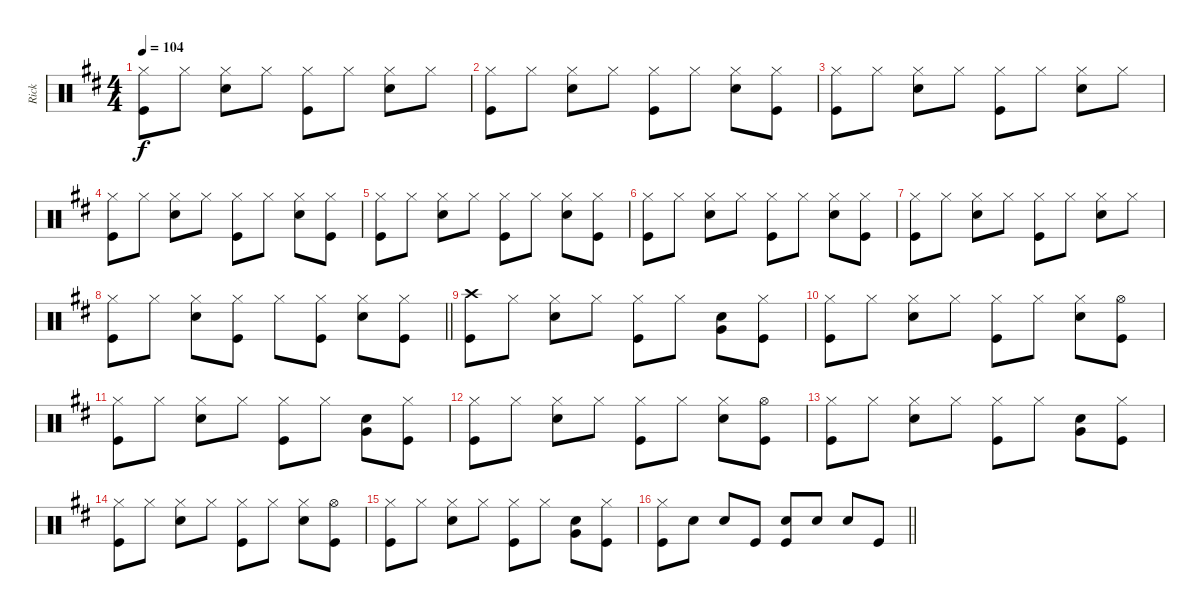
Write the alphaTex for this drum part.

\track ("Rick" "Rick") {instrument percussion}
\staff {score}
\articulation defaults
\ts (4 4)
\tempo 104
\clef neutral
\ks d
("Hi-Hat (closed)" "Kick (hit)").8{dy f} "Hi-Hat (closed)".8 ("Hi-Hat (closed)" "Snare (hit) 2").8 "Hi-Hat (closed)".8 ("Hi-Hat (closed)" "Kick (hit)").8 "Hi-Hat (closed)".8 ("Hi-Hat (closed)" "Snare (hit) 2").8 "Hi-Hat (closed)".8 |
("Hi-Hat (closed)" "Kick (hit)").8 "Hi-Hat (closed)".8 ("Hi-Hat (closed)" "Snare (hit) 2").8 "Hi-Hat (closed)".8 ("Hi-Hat (closed)" "Kick (hit)").8 "Hi-Hat (closed)".8 ("Hi-Hat (closed)" "Snare (hit) 2").8 ("Hi-Hat (closed)" "Kick (hit)").8 |
("Hi-Hat (closed)" "Kick (hit)").8 "Hi-Hat (closed)".8 ("Hi-Hat (closed)" "Snare (hit) 2").8 "Hi-Hat (closed)".8 ("Hi-Hat (closed)" "Kick (hit)").8 "Hi-Hat (closed)".8 ("Hi-Hat (closed)" "Snare (hit) 2").8 "Hi-Hat (closed)".8 |
("Hi-Hat (closed)" "Kick (hit)").8 "Hi-Hat (closed)".8 ("Hi-Hat (closed)" "Snare (hit) 2").8 "Hi-Hat (closed)".8 ("Hi-Hat (closed)" "Kick (hit)").8 "Hi-Hat (closed)".8 ("Hi-Hat (closed)" "Snare (hit) 2").8 ("Hi-Hat (closed)" "Kick (hit)").8 |
("Hi-Hat (closed)" "Kick (hit)").8 "Hi-Hat (closed)".8 ("Hi-Hat (closed)" "Snare (hit) 2").8 "Hi-Hat (closed)".8 ("Hi-Hat (closed)" "Kick (hit)").8 "Hi-Hat (closed)".8 ("Hi-Hat (closed)" "Snare (hit) 2").8 ("Hi-Hat (closed)" "Kick (hit)").8 |
("Hi-Hat (closed)" "Kick (hit)").8 "Hi-Hat (closed)".8 ("Hi-Hat (closed)" "Snare (hit) 2").8 "Hi-Hat (closed)".8 ("Hi-Hat (closed)" "Kick (hit)").8 "Hi-Hat (closed)".8 ("Hi-Hat (closed)" "Snare (hit) 2").8 ("Hi-Hat (closed)" "Kick (hit)").8 |
("Hi-Hat (closed)" "Kick (hit)").8 "Hi-Hat (closed)".8 ("Hi-Hat (closed)" "Snare (hit) 2").8 "Hi-Hat (closed)".8 ("Hi-Hat (closed)" "Kick (hit)").8 "Hi-Hat (closed)".8 ("Hi-Hat (closed)" "Snare (hit) 2").8 "Hi-Hat (closed)".8 |
\barLineRight lightlight
("Hi-Hat (closed)" "Kick (hit)").8 "Hi-Hat (closed)".8 ("Hi-Hat (closed)" "Snare (hit) 2").8 ("Hi-Hat (closed)" "Kick (hit)").8 "Hi-Hat (closed)".8 ("Hi-Hat (closed)" "Kick (hit)").8 ("Hi-Hat (closed)" "Snare (hit) 2").8 ("Hi-Hat (closed)" "Kick (hit)").8 |
("Crash high (hit)" "Kick (hit)").8 "Hi-Hat (closed)".8 ("Hi-Hat (closed)" "Snare (hit) 2").8 "Hi-Hat (closed)".8 ("Hi-Hat (closed)" "Kick (hit)").8 "Hi-Hat (closed)".8 ("Snare (hit) 2" "Very Low Tom (hit)").8 ("Hi-Hat (closed)" "Kick (hit)").8 |
("Hi-Hat (closed)" "Kick (hit)").8 "Hi-Hat (closed)".8 ("Hi-Hat (closed)" "Snare (hit) 2").8 "Hi-Hat (closed)".8 ("Hi-Hat (closed)" "Kick (hit)").8 "Hi-Hat (closed)".8 ("Hi-Hat (closed)" "Snare (hit) 2").8 ("Hi-Hat (open)" "Kick (hit)").8 |
("Hi-Hat (closed)" "Kick (hit)").8 "Hi-Hat (closed)".8 ("Hi-Hat (closed)" "Snare (hit) 2").8 "Hi-Hat (closed)".8 ("Hi-Hat (closed)" "Kick (hit)").8 "Hi-Hat (closed)".8 ("Snare (hit) 2" "Very Low Tom (hit)").8 ("Hi-Hat (closed)" "Kick (hit)").8 |
("Hi-Hat (closed)" "Kick (hit)").8 "Hi-Hat (closed)".8 ("Hi-Hat (closed)" "Snare (hit) 2").8 "Hi-Hat (closed)".8 ("Hi-Hat (closed)" "Kick (hit)").8 "Hi-Hat (closed)".8 ("Hi-Hat (closed)" "Snare (hit) 2").8 ("Hi-Hat (open)" "Kick (hit)").8 |
("Hi-Hat (closed)" "Kick (hit)").8 "Hi-Hat (closed)".8 ("Hi-Hat (closed)" "Snare (hit) 2").8 "Hi-Hat (closed)".8 ("Hi-Hat (closed)" "Kick (hit)").8 "Hi-Hat (closed)".8 ("Snare (hit) 2" "Very Low Tom (hit)").8 ("Hi-Hat (closed)" "Kick (hit)").8 |
("Hi-Hat (closed)" "Kick (hit)").8 "Hi-Hat (closed)".8 ("Hi-Hat (closed)" "Snare (hit) 2").8 "Hi-Hat (closed)".8 ("Hi-Hat (closed)" "Kick (hit)").8 "Hi-Hat (closed)".8 ("Hi-Hat (closed)" "Snare (hit) 2").8 ("Hi-Hat (open)" "Kick (hit)").8 |
("Hi-Hat (closed)" "Kick (hit)").8 "Hi-Hat (closed)".8 ("Hi-Hat (closed)" "Snare (hit) 2").8 "Hi-Hat (closed)".8 ("Hi-Hat (closed)" "Kick (hit)").8 "Hi-Hat (closed)".8 ("Snare (hit) 2" "Very Low Tom (hit)").8 ("Hi-Hat (closed)" "Kick (hit)").8 |
\barLineRight lightlight
("Hi-Hat (closed)" "Kick (hit)").8 "Snare (hit) 2".8 "Snare (hit) 2".8 "Kick (hit)".8 ("Snare (hit) 2" "Kick (hit)").8 "Snare (hit) 2".8 "Snare (hit) 2".8 "Kick (hit)".8
